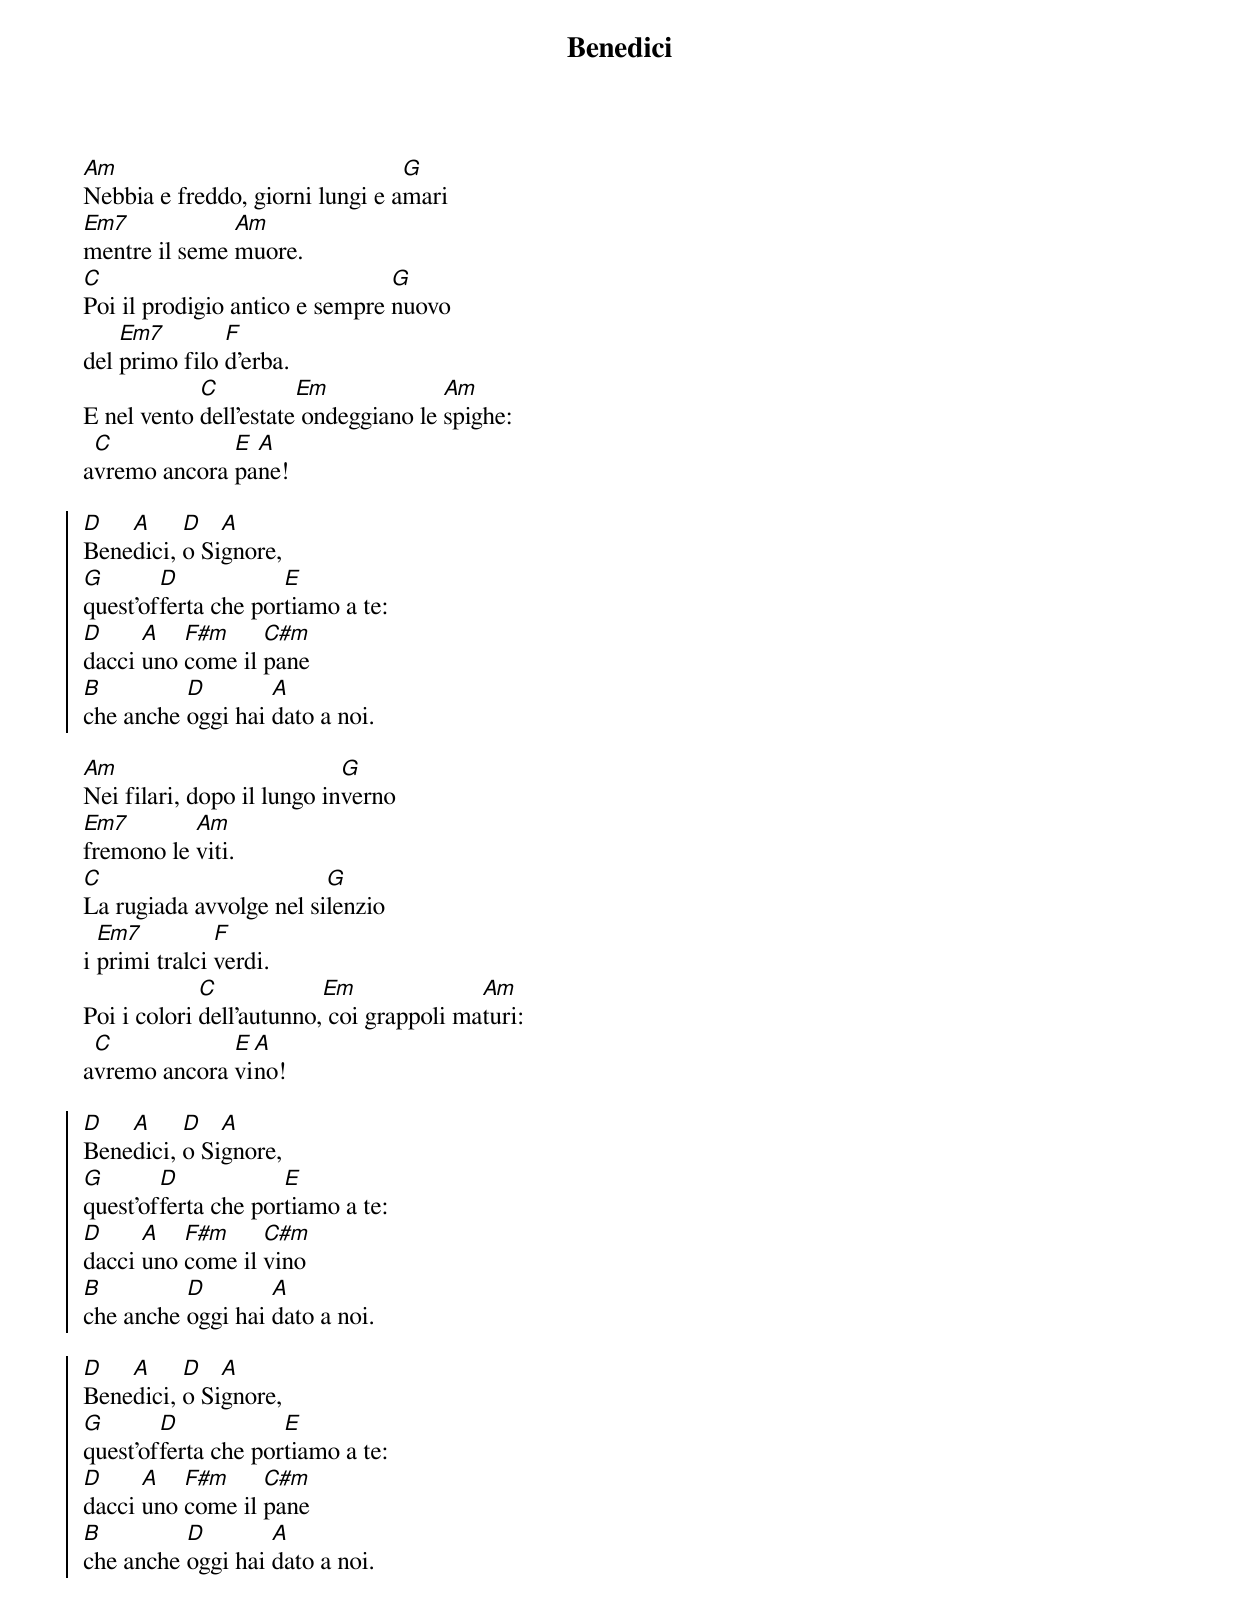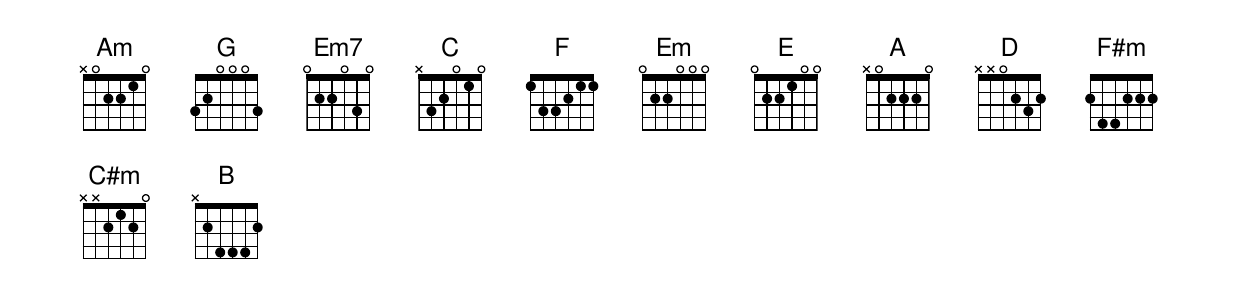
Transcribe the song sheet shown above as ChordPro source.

{title:Benedici}

[Am]Nebbia e freddo, giorni lungi e a[G]mari
[Em7]mentre il seme [Am]muore.
[C]Poi il prodigio antico e sempre [G]nuovo
del [Em7]primo filo [F]d'erba.
E nel vento [C]dell'estate[Em] ondeggiano le [Am]spighe:
a[C]vremo ancora [E]pa[A]ne!

{soc}
[D]Bene[A]dici, [D]o Si[A]gnore,
[G]quest'of[D]ferta che por[E]tiamo a te:
[D]dacci [A]uno [F#m]come il [C#m]pane
[B]che anche [D]oggi hai [A]dato a noi.
{eoc}

[Am]Nei filari, dopo il lungo in[G]verno
[Em7]fremono le [Am]viti.
[C]La rugiada avvolge nel si[G]lenzio
i [Em7]primi tralci [F]verdi.
Poi i colori [C]dell'autunno,[Em] coi grappoli ma[Am]turi:
a[C]vremo ancora [E]vi[A]no!

{soc}
[D]Bene[A]dici, [D]o Si[A]gnore,
[G]quest'of[D]ferta che por[E]tiamo a te:
[D]dacci [A]uno [F#m]come il [C#m]vino
[B]che anche [D]oggi hai [A]dato a noi.
{eoc}

{soc}
[D]Bene[A]dici, [D]o Si[A]gnore,
[G]quest'of[D]ferta che por[E]tiamo a te:
[D]dacci [A]uno [F#m]come il [C#m]pane
[B]che anche [D]oggi hai [A]dato a noi.
{eoc}
